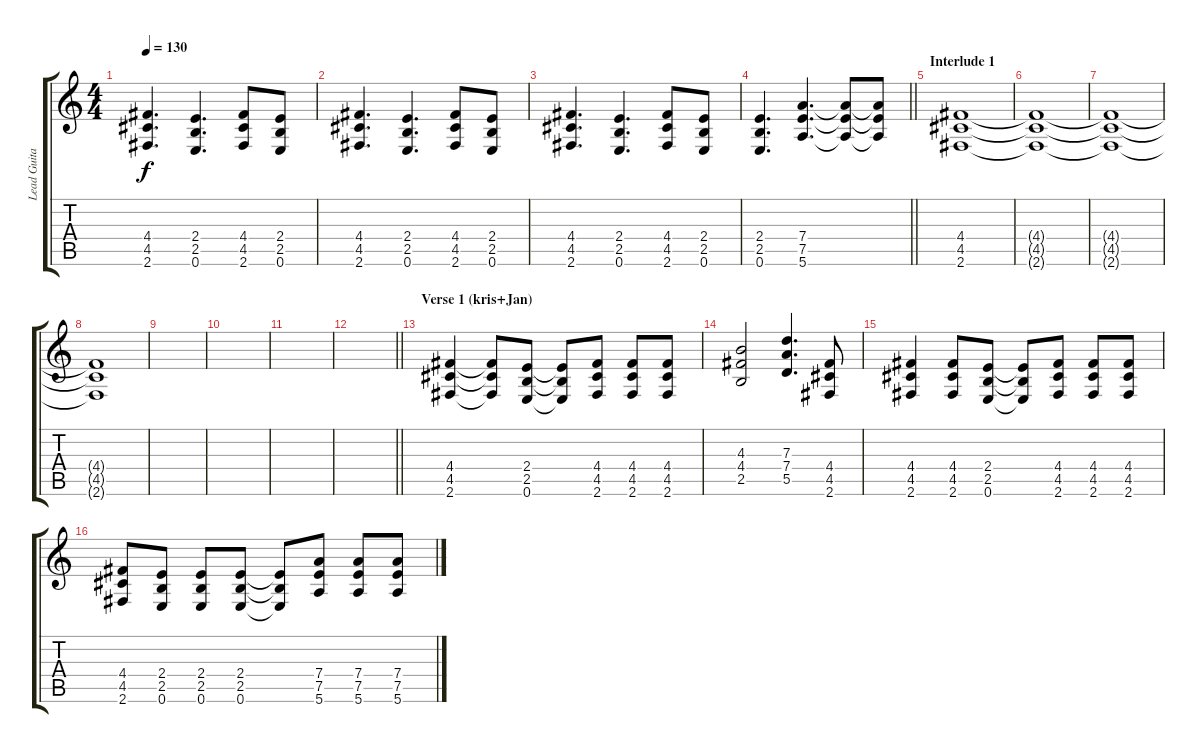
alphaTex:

\track ("Lead Guitar" "Lead Guita") {instrument distortionguitar}
\staff {score tabs}
\tuning (E4 B3 G3 D3 A2 E2) {hide}
\ts (4 4)
\tempo 130
\clef g2
\ks c
(4.4 4.5 2.6).4{d dy f} (2.4 2.5 0.6).4{d} (4.4 4.5 2.6).8 (2.4 2.5 0.6).8 |
(4.4 4.5 2.6).4{d} (2.4 2.5 0.6).4{d} (4.4 4.5 2.6).8 (2.4 2.5 0.6).8 |
(4.4 4.5 2.6).4{d} (2.4 2.5 0.6).4{d} (4.4 4.5 2.6).8 (2.4 2.5 0.6).8 |
\barLineRight lightlight
(2.4 2.5 0.6).4{d} (7.4 7.5 5.6).4{d} (7.4{t} 7.5{t} 5.6{t}).8 (7.4{t} 7.5{t} 5.6{t}).8 |
\section ("" "Interlude 1")
(4.4 4.5 2.6).1{volume 0} |
(4.4{t} 4.5{t} 2.6{t}).1 |
(4.4{t} 4.5{t} 2.6{t}).1 |
(4.4{t} 4.5{t} 2.6{t}).1 |
|
|
|
\barLineRight lightlight
|
\section ("" "Verse 1 (kris+Jan)")
(4.4 4.5 2.6).4 (4.4{t} 4.5{t} 2.6{t}).8 (2.4 2.5 0.6).8 (2.4{t} 2.5{t} 0.6{t}).8 (4.4 4.5 2.6).8 (4.4 4.5 2.6).8 (4.4 4.5 2.6).8 |
(4.3 4.4 2.5).2 (7.3 7.4 5.5).4{d} (4.4 4.5 2.6).8 |
(4.4 4.5 2.6).4 (4.4 4.5 2.6).8 (2.4 2.5 0.6).8 (2.4{t} 2.5{t} 0.6{t}).8 (4.4 4.5 2.6).8 (4.4 4.5 2.6).8 (4.4 4.5 2.6).8 |
(4.4 4.5 2.6).8 (2.4 2.5 0.6).8 (2.4 2.5 0.6).8 (2.4 2.5 0.6).8 (2.4{t} 2.5{t} 0.6{t}).8 (7.4 7.5 5.6).8 (7.4 7.5 5.6).8 (7.4 7.5 5.6).8
